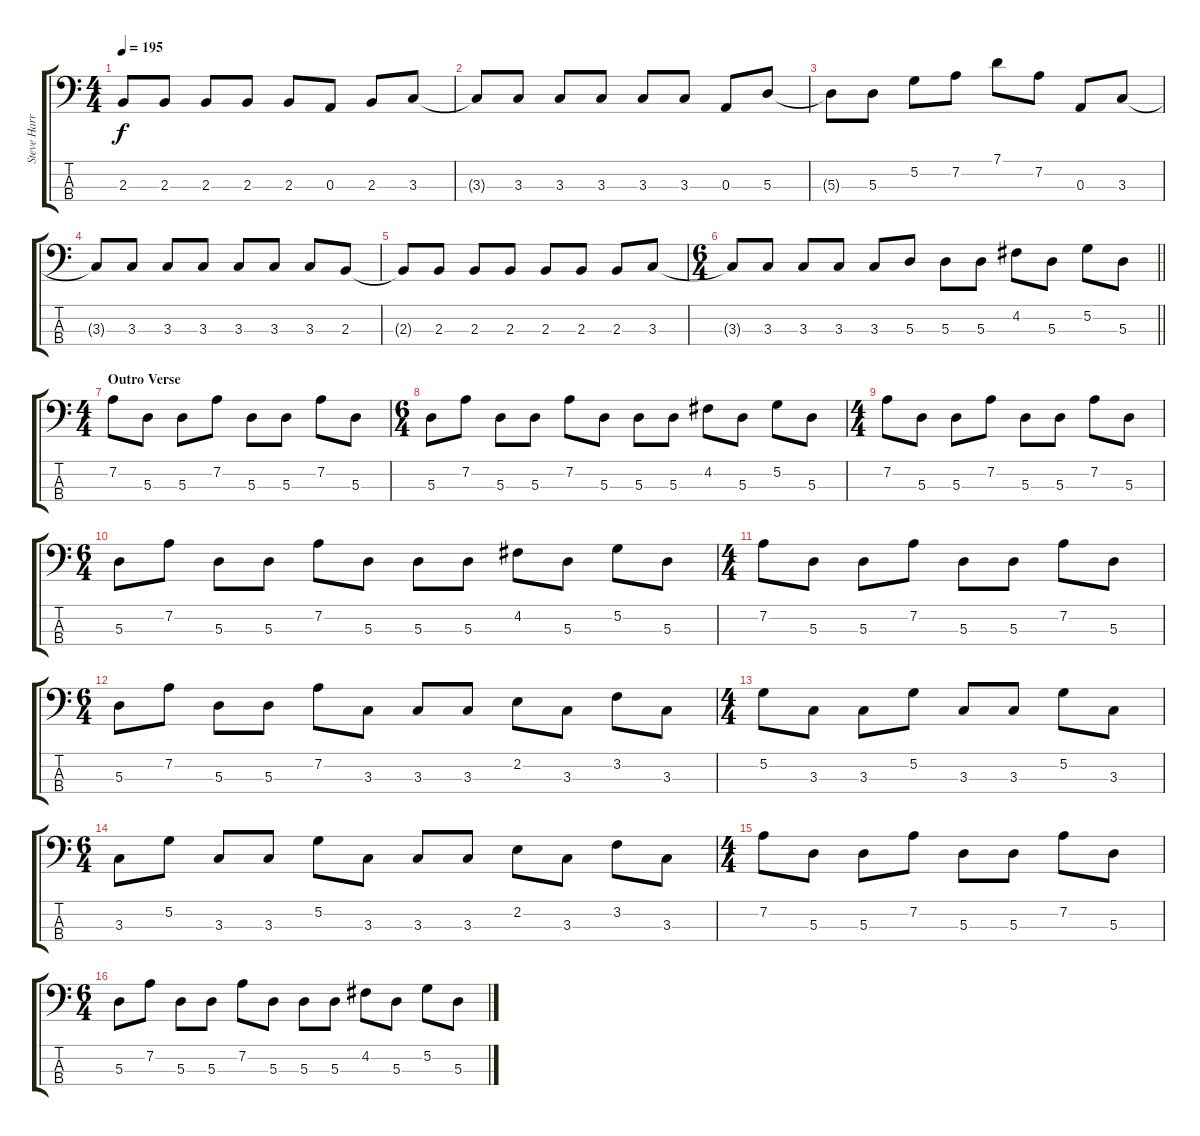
\track ("Steve Harris" "Steve Harr") {instrument electricbassfinger}
\staff {score tabs}
\tuning (G2 D2 A1 E1) {hide}
\ts (4 4)
\tempo 195
\clef f4
\ks c
2.3{t}.8{dy f} 2.3.8 2.3.8 2.3.8 2.3.8 0.3.8 2.3.8 3.3.8 |
3.3{t}.8 3.3.8 3.3.8 3.3.8 3.3.8 3.3.8 0.3.8 5.3.8 |
5.3{t}.8 5.3.8 5.2.8 7.2.8 7.1.8 7.2.8 0.3.8 3.3.8 |
3.3{t}.8 3.3.8 3.3.8 3.3.8 3.3.8 3.3.8 3.3.8 2.3.8 |
2.3{t}.8 2.3.8 2.3.8 2.3.8 2.3.8 2.3.8 2.3.8 3.3.8 |
\ts (6 4)
\barLineRight lightlight
3.3{t}.8 3.3.8 3.3.8 3.3.8 3.3.8 5.3.8 5.3.8 5.3.8 4.2.8 5.3.8 5.2.8 5.3.8 |
\ts (4 4)
\section ("" "Outro Verse")
7.2.8 5.3.8 5.3.8 7.2.8 5.3.8 5.3.8 7.2.8 5.3.8 |
\ts (6 4)
5.3.8 7.2.8 5.3.8 5.3.8 7.2.8 5.3.8 5.3.8 5.3.8 4.2.8 5.3.8 5.2.8 5.3.8 |
\ts (4 4)
7.2.8 5.3.8 5.3.8 7.2.8 5.3.8 5.3.8 7.2.8 5.3.8 |
\ts (6 4)
5.3.8 7.2.8 5.3.8 5.3.8 7.2.8 5.3.8 5.3.8 5.3.8 4.2.8 5.3.8 5.2.8 5.3.8 |
\ts (4 4)
7.2.8 5.3.8 5.3.8 7.2.8 5.3.8 5.3.8 7.2.8 5.3.8 |
\ts (6 4)
5.3.8 7.2.8 5.3.8 5.3.8 7.2.8 3.3.8 3.3.8 3.3.8 2.2.8 3.3.8 3.2.8 3.3.8 |
\ts (4 4)
5.2.8 3.3.8 3.3.8 5.2.8 3.3.8 3.3.8 5.2.8 3.3.8 |
\ts (6 4)
3.3.8 5.2.8 3.3.8 3.3.8 5.2.8 3.3.8 3.3.8 3.3.8 2.2.8 3.3.8 3.2.8 3.3.8 |
\ts (4 4)
7.2.8 5.3.8 5.3.8 7.2.8 5.3.8 5.3.8 7.2.8 5.3.8 |
\ts (6 4)
5.3.8 7.2.8 5.3.8 5.3.8 7.2.8 5.3.8 5.3.8 5.3.8 4.2.8 5.3.8 5.2.8 5.3.8
